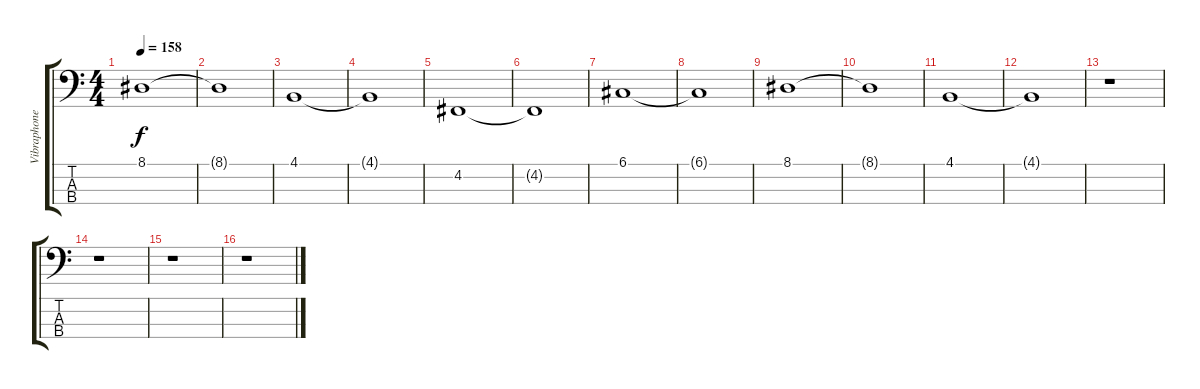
\track ("Vibraphone ~ Effect" "Vibraphone") {instrument vibraphone}
\staff {score tabs}
\tuning (G2 D2 A1 D1) {hide}
\ts (4 4)
\tempo 158
\clef f4
\ks c
8.1.1{dy f} |
8.1{t}.1 |
4.1.1 |
4.1{t}.1 |
4.2.1 |
4.2{t}.1 |
6.1.1 |
6.1{t}.1 |
8.1.1 |
8.1{t}.1 |
4.1.1 |
4.1{t}.1 |
r.1 |
r.1 |
r.1 |
r.1
